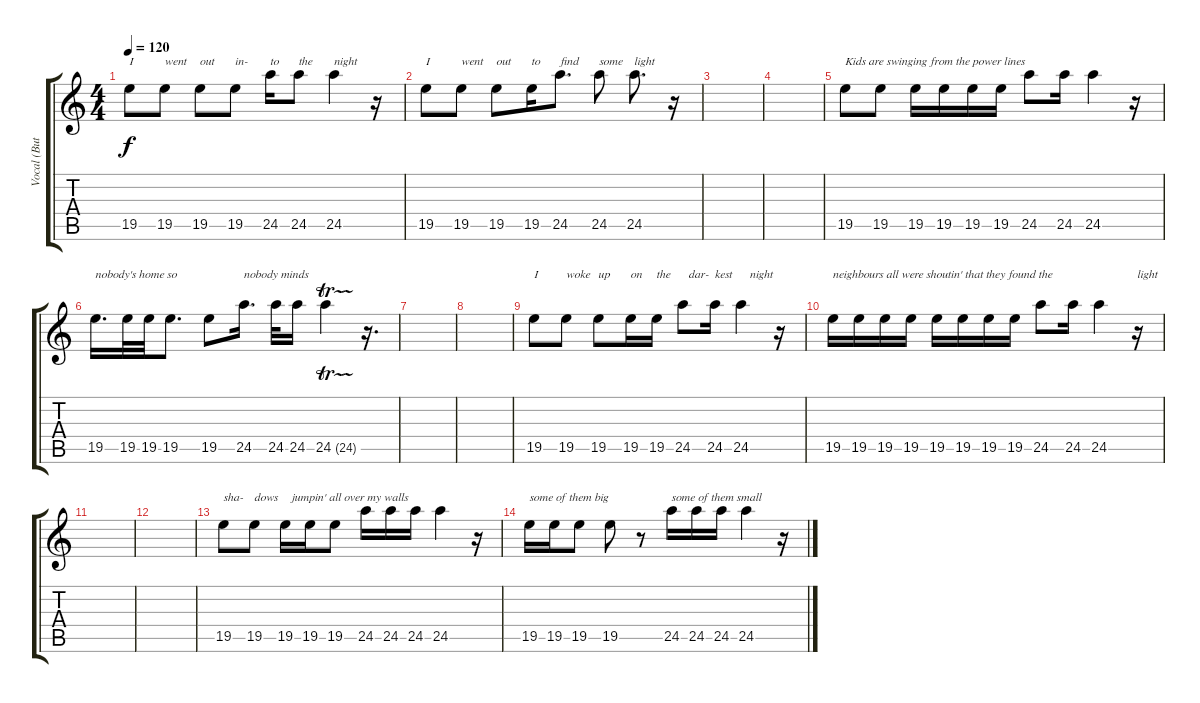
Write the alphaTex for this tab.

\track ("Vocal (Butler)" "Vocal (But") {instrument distortionguitar}
\staff {score tabs}
\tuning (E4 B3 G3 D3 A2 E2) {hide}
\ts (4 4)
\tempo 120
\clef g2
\ks c
19.5.8{txt "I" dy f} 19.5.8{txt "went"} 19.5.8{txt "out"} 19.5.8{txt "in-"} 24.5.16{txt "to"} 24.5.8{txt "the"} 24.5.4{txt "night"} r.16 |
19.5.8{txt "I"} 19.5.8{txt "went"} 19.5.8{txt "out"} 19.5.16{txt "to"} 24.5.8{d txt "find"} 24.5.8{txt "some"} 24.5.8{d txt "light"} r.16 |
|
|
19.5.8{txt "Kids are swinging from the power lines"} 19.5.8 19.5.16 19.5.16 19.5.16 19.5.16 24.5.8 24.5.16 24.5.4 r.16 |
19.5.16{d txt "nobody's home so"} 19.5.32 19.5.32 19.5.8{d} 19.5.8 24.5.16{d txt "nobody minds"} 24.5.32 24.5.16 24.5{tr (24 16)}.4 r.16{d} |
|
|
19.5.8{txt "I"} 19.5.8{txt "woke"} 19.5.8{txt "up"} 19.5.16{txt "on"} 19.5.16{txt "the"} 24.5.8{txt "  dar-"} 24.5.16{txt "kest"} 24.5.4{txt "   night"} r.16 |
19.5.16{txt "neighbours all were shoutin' that they found the"} 19.5.16 19.5.16 19.5.16 19.5.16 19.5.16 19.5.16 19.5.16 24.5.8 24.5.16 24.5.4 r.16{txt "light"} |
|
|
19.5.8{txt "sha-"} 19.5.8{txt "dows"} 19.5.16{txt "  jumpin' all over my walls"} 19.5.16 19.5.8 24.5.16 24.5.16 24.5.16 24.5.4 r.16 |
19.5.16{txt "some of them big"} 19.5.16 19.5.8 19.5.8 r.8 24.5.16{txt "some of them small"} 24.5.16 24.5.16 24.5.4 r.16
